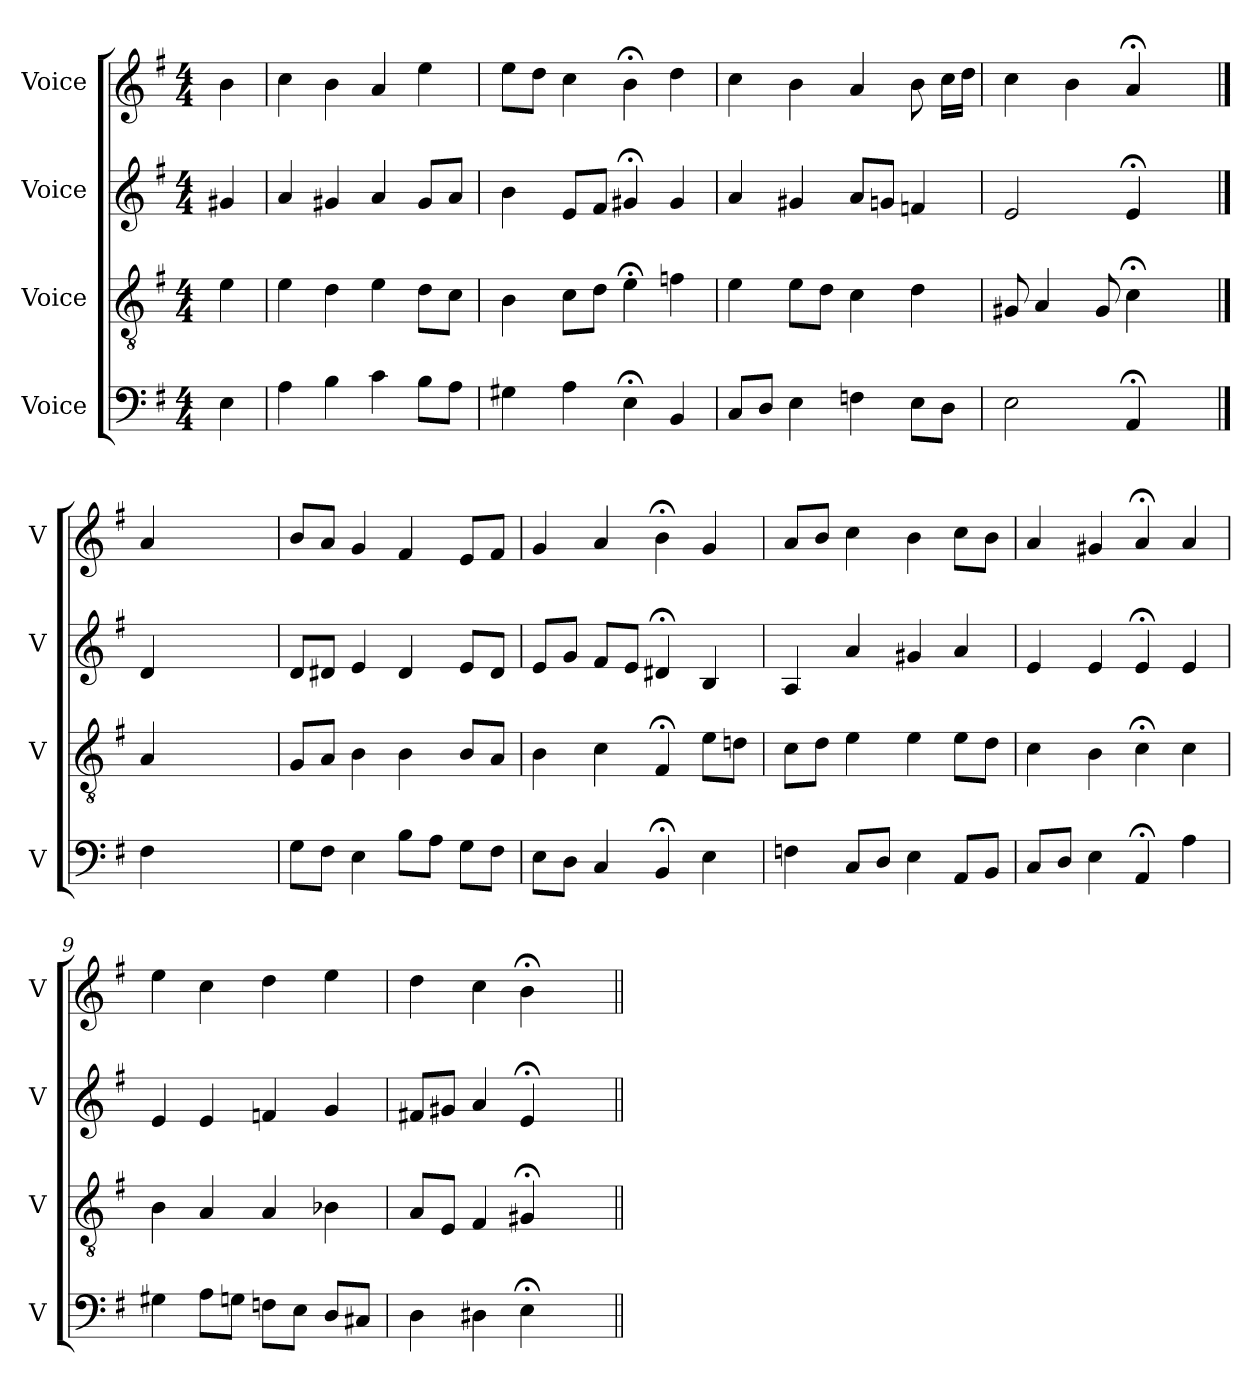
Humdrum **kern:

**kern	**kern	**kern	**kern
*part4	*part3	*part2	*part1
*staff4	*staff3	*staff2	*staff1
*I"Voice	*I"Voice	*I"Voice	*I"Voice
*I'V	*I'V	*I'V	*I'V
*clefF4	*clefGv2	*clefG2	*clefG2
*k[f#]	*k[f#]	*k[f#]	*k[f#]
*M4/4	*M4/4	*M4/4	*M4/4
*MM100	*MM100	*MM100	*MM100
=	=	=	=
4E\	4e\	4g#X/	4b\
=1	=1	=1	=1
4A\	4e\	4a/	4cc\
4B\	4d\	4g#X/	4b\
4c\	4e\	4a/	4a/
8B\L	8d\L	8g#/L	4ee\
8A\J	8c\J	8a/J	.
=2	=2	=2	=2
4G#X\	4B\	4b\	8ee\L
.	.	.	8dd\J
4A\	8c\L	8e/L	4cc\
.	8d\J	8f#/J	.
4E;\	4e;\	4g#X;/	4b;\
4BB/	4fn\	4g#/	4dd\
=3	=3	=3	=3
8C/L	4e\	4a/	4cc\
8D/J	.	.	.
4E\	8e\L	4g#X/	4b\
.	8d\J	.	.
4Fn\	4c\	8a/L	4a/
.	.	8gn/J	.
8E\L	4d\	4fn/	8b\
8D\J	.	.	16cc\LL
.	.	.	16dd\JJ
=4	=4	=4	=4
2E\	8G#X/	2e/	4cc\
.	4A/	.	.
.	.	.	4b\
.	8G#/	.	.
4AA;/	4c;\	4e;/	4a;/
4ryy	4ryy	4ryy	4ryy
!!LO:LB:g=z
==	==	==	==
4F#\	4A/	4d/	4a/
2.ryy	2.ryy	2.ryy	2.ryy
=5	=5	=5	=5
8G\L	8G/L	8d/L	8b/L
8F#\J	8A/J	8d#X/J	8a/J
4E\	4B\	4e/	4g/
8B\L	4B\	4d#/	4f#/
8A\J	.	.	.
8G\L	8B/L	8e/L	8e/L
8F#\J	8A/J	8d#/J	8f#/J
=6	=6	=6	=6
8E\L	4B\	8e/L	4g/
8D\J	.	8g/J	.
4C/	4c\	8f#/L	4a/
.	.	8e/J	.
4BB;/	4F#;/	4d#X;/	4b;\
4E\	8e\L	4B/	4g/
.	8dn\J	.	.
=7	=7	=7	=7
4Fn\	8c\L	4A/	8a/L
.	8d\J	.	8b/J
8C/L	4e\	4a/	4cc\
8D/J	.	.	.
4E\	4e\	4g#X/	4b\
8AA/L	8e\L	4a/	8cc\L
8BB/J	8d\J	.	8b\J
=8	=8	=8	=8
8C/L	4c\	4e/	4a/
8D/J	.	.	.
4E\	4B\	4e/	4g#X/
4AA;/	4c;\	4e;/	4a;/
4A\	4c\	4e/	4a/
!!LO:LB:g=z
=9	=9	=9	=9
4G#X\	4B\	4e/	4ee\
8A\L	4A/	4e/	4cc\
8Gn\J	.	.	.
8Fn\L	4A/	4fn/	4dd\
8E\J	.	.	.
8D/L	4B-X\	4g/	4ee\
8C#X/J	.	.	.
=10	=10	=10	=10
4D\	8A/L	8f#X/L	4dd\
.	8E/J	8g#X/J	.
4D#X\	4F#/	4a/	4cc\
4E;\	4G#X;/	4e;/	4b;\
4ryy	4ryy	4ryy	4ryy
=||	=||	=||	=||
*-	*-	*-	*-
